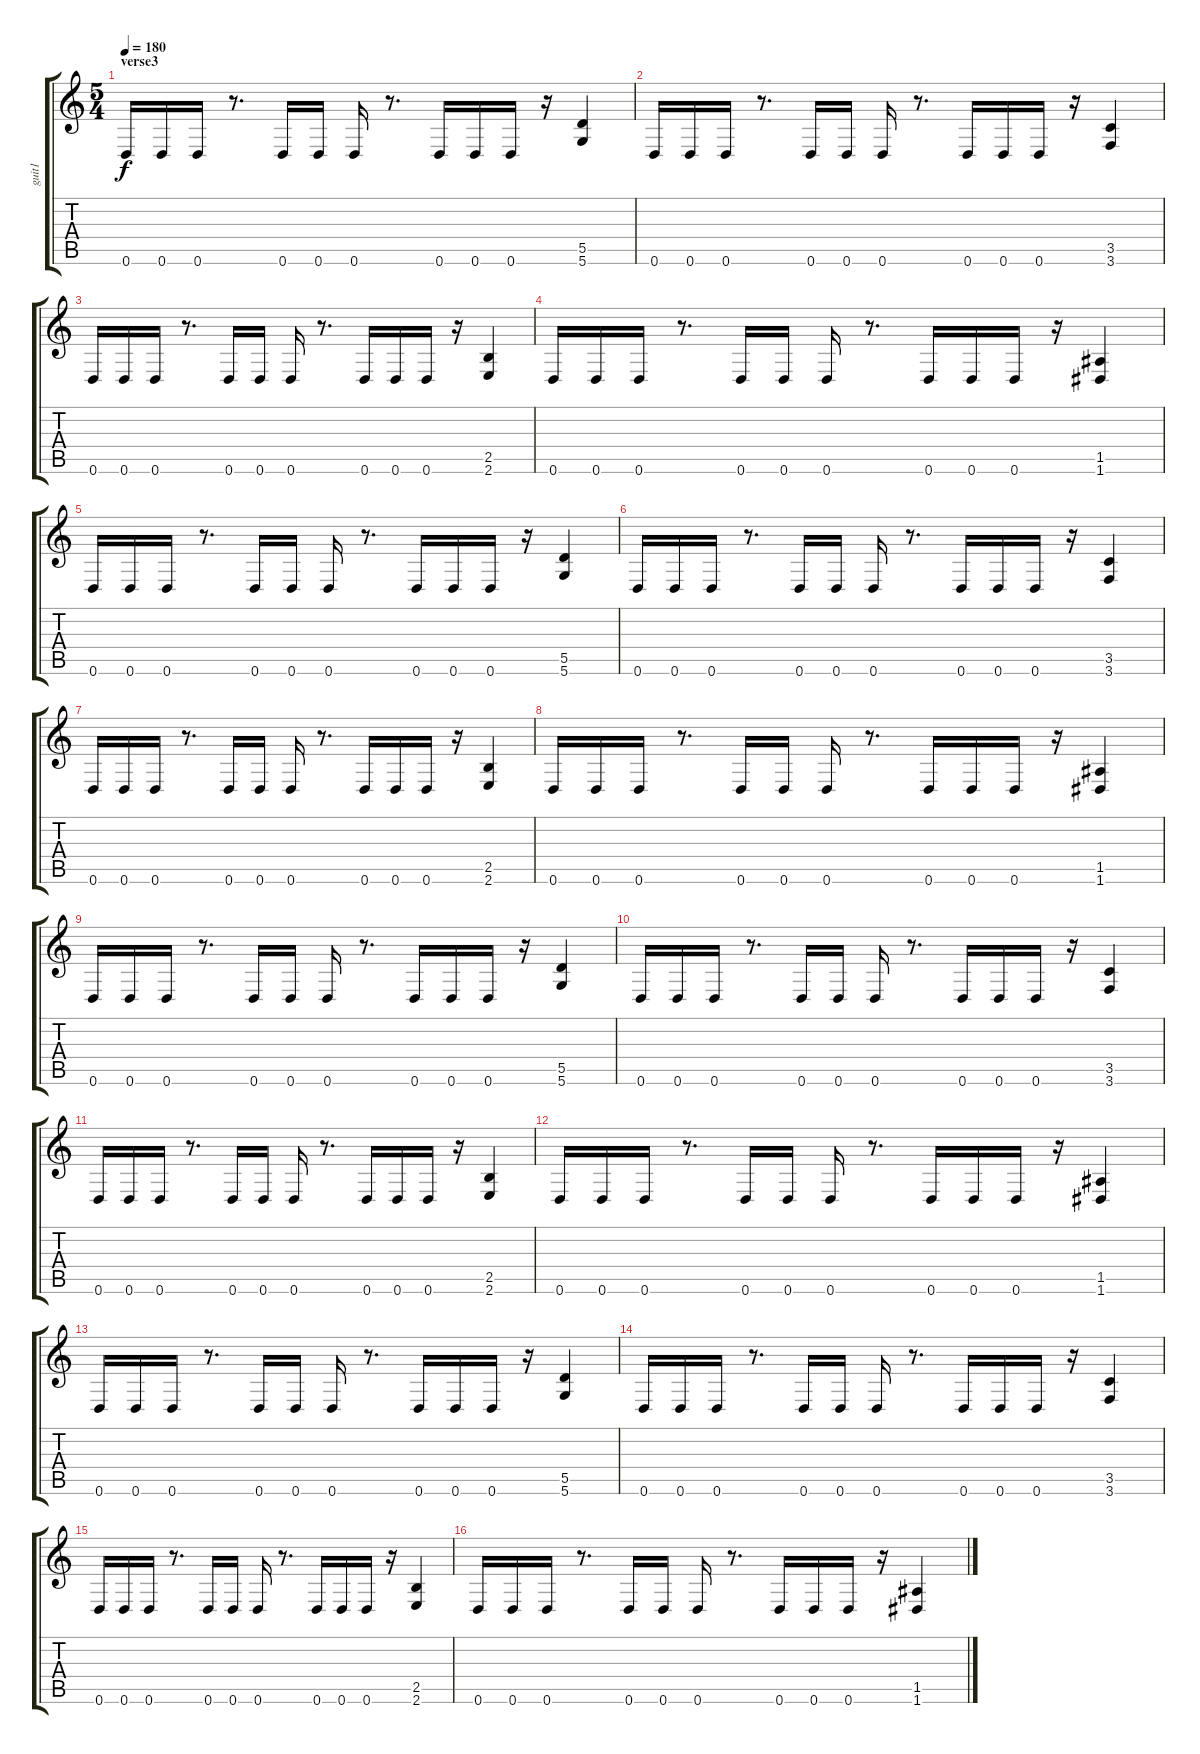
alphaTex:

\track ("guit1" "guit1") {instrument distortionguitar}
\staff {score tabs}
\tuning (E4 B3 G3 D3 A2 D2) {hide}
\ts (5 4)
\section ("" "verse3")
\tempo 180
\clef g2
\ks c
0.6.16{dy f} 0.6.16 0.6.16 r.8{d} 0.6.16 0.6.16 0.6.16 r.8{d} 0.6.16 0.6.16 0.6.16 r.16 (5.5 5.6).4 |
0.6.16 0.6.16 0.6.16 r.8{d} 0.6.16 0.6.16 0.6.16 r.8{d} 0.6.16 0.6.16 0.6.16 r.16 (3.5 3.6).4 |
0.6.16 0.6.16 0.6.16 r.8{d} 0.6.16 0.6.16 0.6.16 r.8{d} 0.6.16 0.6.16 0.6.16 r.16 (2.5 2.6).4 |
0.6.16 0.6.16 0.6.16 r.8{d} 0.6.16 0.6.16 0.6.16 r.8{d} 0.6.16 0.6.16 0.6.16 r.16 (1.5 1.6).4 |
0.6.16 0.6.16 0.6.16 r.8{d} 0.6.16 0.6.16 0.6.16 r.8{d} 0.6.16 0.6.16 0.6.16 r.16 (5.5 5.6).4 |
0.6.16 0.6.16 0.6.16 r.8{d} 0.6.16 0.6.16 0.6.16 r.8{d} 0.6.16 0.6.16 0.6.16 r.16 (3.5 3.6).4 |
0.6.16 0.6.16 0.6.16 r.8{d} 0.6.16 0.6.16 0.6.16 r.8{d} 0.6.16 0.6.16 0.6.16 r.16 (2.5 2.6).4 |
0.6.16 0.6.16 0.6.16 r.8{d} 0.6.16 0.6.16 0.6.16 r.8{d} 0.6.16 0.6.16 0.6.16 r.16 (1.5 1.6).4 |
0.6.16 0.6.16 0.6.16 r.8{d} 0.6.16 0.6.16 0.6.16 r.8{d} 0.6.16 0.6.16 0.6.16 r.16 (5.5 5.6).4 |
0.6.16 0.6.16 0.6.16 r.8{d} 0.6.16 0.6.16 0.6.16 r.8{d} 0.6.16 0.6.16 0.6.16 r.16 (3.5 3.6).4 |
0.6.16 0.6.16 0.6.16 r.8{d} 0.6.16 0.6.16 0.6.16 r.8{d} 0.6.16 0.6.16 0.6.16 r.16 (2.5 2.6).4 |
0.6.16 0.6.16 0.6.16 r.8{d} 0.6.16 0.6.16 0.6.16 r.8{d} 0.6.16 0.6.16 0.6.16 r.16 (1.5 1.6).4 |
0.6.16 0.6.16 0.6.16 r.8{d} 0.6.16 0.6.16 0.6.16 r.8{d} 0.6.16 0.6.16 0.6.16 r.16 (5.5 5.6).4 |
0.6.16 0.6.16 0.6.16 r.8{d} 0.6.16 0.6.16 0.6.16 r.8{d} 0.6.16 0.6.16 0.6.16 r.16 (3.5 3.6).4 |
0.6.16 0.6.16 0.6.16 r.8{d} 0.6.16 0.6.16 0.6.16 r.8{d} 0.6.16 0.6.16 0.6.16 r.16 (2.5 2.6).4 |
0.6.16 0.6.16 0.6.16 r.8{d} 0.6.16 0.6.16 0.6.16 r.8{d} 0.6.16 0.6.16 0.6.16 r.16 (1.5 1.6).4
